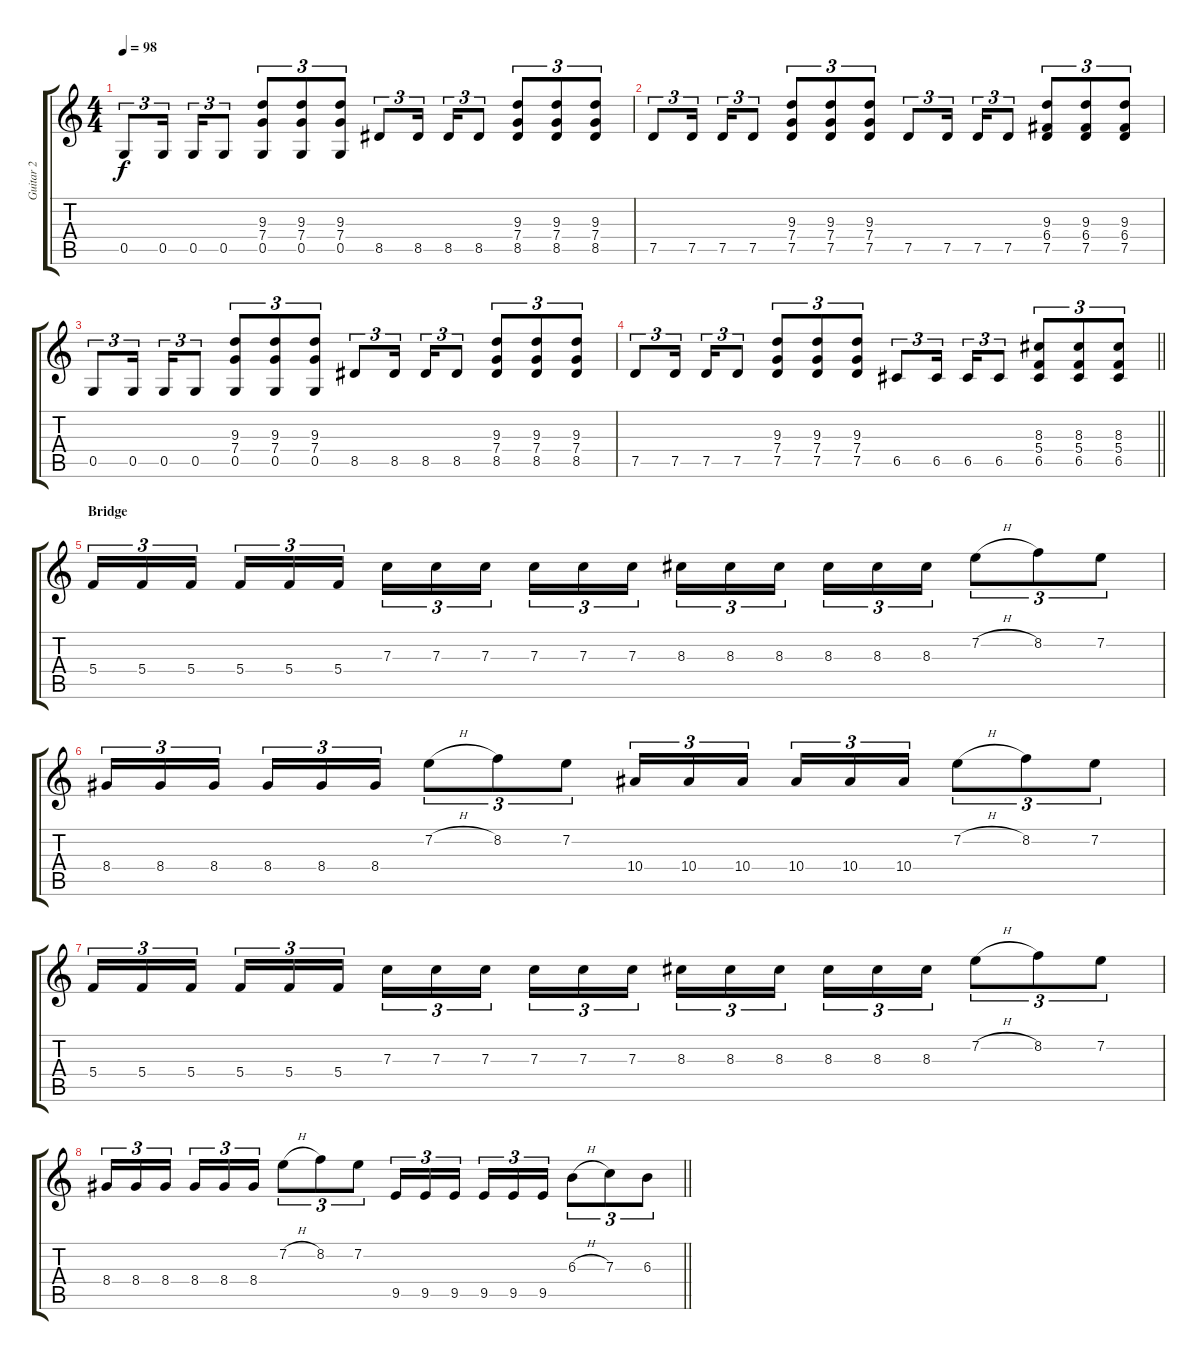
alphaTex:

\track ("Guitar 2" "Guitar 2") {instrument distortionguitar}
\staff {score tabs}
\tuning (D4 A3 F3 C3 G2 D2) {hide}
\ts (4 4)
\tempo 98
\clef g2
\ks c
0.5.8{tu (3 2) dy f} 0.5.16{tu (3 2)} 0.5.16{tu (3 2)} 0.5.8{tu (3 2)} (9.3 7.4 0.5).8{tu (3 2)} (9.3 7.4 0.5).8{tu (3 2)} (9.3 7.4 0.5).8{tu (3 2)} 8.5.8{tu (3 2)} 8.5.16{tu (3 2)} 8.5.16{tu (3 2)} 8.5.8{tu (3 2)} (9.3 7.4 8.5).8{tu (3 2)} (9.3 7.4 8.5).8{tu (3 2)} (9.3 7.4 8.5).8{tu (3 2)} |
7.5.8{tu (3 2)} 7.5.16{tu (3 2)} 7.5.16{tu (3 2)} 7.5.8{tu (3 2)} (9.3 7.4 7.5).8{tu (3 2)} (9.3 7.4 7.5).8{tu (3 2)} (9.3 7.4 7.5).8{tu (3 2)} 7.5.8{tu (3 2)} 7.5.16{tu (3 2)} 7.5.16{tu (3 2)} 7.5.8{tu (3 2)} (9.3 6.4 7.5).8{tu (3 2)} (9.3 6.4 7.5).8{tu (3 2)} (9.3 6.4 7.5).8{tu (3 2)} |
0.5.8{tu (3 2)} 0.5.16{tu (3 2)} 0.5.16{tu (3 2)} 0.5.8{tu (3 2)} (9.3 7.4 0.5).8{tu (3 2)} (9.3 7.4 0.5).8{tu (3 2)} (9.3 7.4 0.5).8{tu (3 2)} 8.5.8{tu (3 2)} 8.5.16{tu (3 2)} 8.5.16{tu (3 2)} 8.5.8{tu (3 2)} (9.3 7.4 8.5).8{tu (3 2)} (9.3 7.4 8.5).8{tu (3 2)} (9.3 7.4 8.5).8{tu (3 2)} |
\barLineRight lightlight
7.5.8{tu (3 2)} 7.5.16{tu (3 2)} 7.5.16{tu (3 2)} 7.5.8{tu (3 2)} (9.3 7.4 7.5).8{tu (3 2)} (9.3 7.4 7.5).8{tu (3 2)} (9.3 7.4 7.5).8{tu (3 2)} 6.5.8{tu (3 2)} 6.5.16{tu (3 2)} 6.5.16{tu (3 2)} 6.5.8{tu (3 2)} (8.3 5.4 6.5).8{tu (3 2)} (8.3 5.4 6.5).8{tu (3 2)} (8.3 5.4 6.5).8{tu (3 2)} |
\section ("" "Bridge")
5.4.16{tu (3 2)} 5.4.16{tu (3 2)} 5.4.16{tu (3 2)} 5.4.16{tu (3 2)} 5.4.16{tu (3 2)} 5.4.16{tu (3 2)} 7.3.16{tu (3 2)} 7.3.16{tu (3 2)} 7.3.16{tu (3 2)} 7.3.16{tu (3 2)} 7.3.16{tu (3 2)} 7.3.16{tu (3 2)} 8.3.16{tu (3 2)} 8.3.16{tu (3 2)} 8.3.16{tu (3 2)} 8.3.16{tu (3 2)} 8.3.16{tu (3 2)} 8.3.16{tu (3 2)} 7.2{h}.8{tu (3 2)} 8.2.8{tu (3 2)} 7.2.8{tu (3 2)} |
8.4.16{tu (3 2)} 8.4.16{tu (3 2)} 8.4.16{tu (3 2)} 8.4.16{tu (3 2)} 8.4.16{tu (3 2)} 8.4.16{tu (3 2)} 7.2{h}.8{tu (3 2)} 8.2.8{tu (3 2)} 7.2.8{tu (3 2)} 10.4.16{tu (3 2)} 10.4.16{tu (3 2)} 10.4.16{tu (3 2)} 10.4.16{tu (3 2)} 10.4.16{tu (3 2)} 10.4.16{tu (3 2)} 7.2{h}.8{tu (3 2)} 8.2.8{tu (3 2)} 7.2.8{tu (3 2)} |
5.4.16{tu (3 2)} 5.4.16{tu (3 2)} 5.4.16{tu (3 2)} 5.4.16{tu (3 2)} 5.4.16{tu (3 2)} 5.4.16{tu (3 2)} 7.3.16{tu (3 2)} 7.3.16{tu (3 2)} 7.3.16{tu (3 2)} 7.3.16{tu (3 2)} 7.3.16{tu (3 2)} 7.3.16{tu (3 2)} 8.3.16{tu (3 2)} 8.3.16{tu (3 2)} 8.3.16{tu (3 2)} 8.3.16{tu (3 2)} 8.3.16{tu (3 2)} 8.3.16{tu (3 2)} 7.2{h}.8{tu (3 2)} 8.2.8{tu (3 2)} 7.2.8{tu (3 2)} |
\barLineRight lightlight
8.4.16{tu (3 2)} 8.4.16{tu (3 2)} 8.4.16{tu (3 2)} 8.4.16{tu (3 2)} 8.4.16{tu (3 2)} 8.4.16{tu (3 2)} 7.2{h}.8{tu (3 2)} 8.2.8{tu (3 2)} 7.2.8{tu (3 2)} 9.5.16{tu (3 2)} 9.5.16{tu (3 2)} 9.5.16{tu (3 2)} 9.5.16{tu (3 2)} 9.5.16{tu (3 2)} 9.5.16{tu (3 2)} 6.3{h}.8{tu (3 2)} 7.3.8{tu (3 2)} 6.3.8{tu (3 2)}
